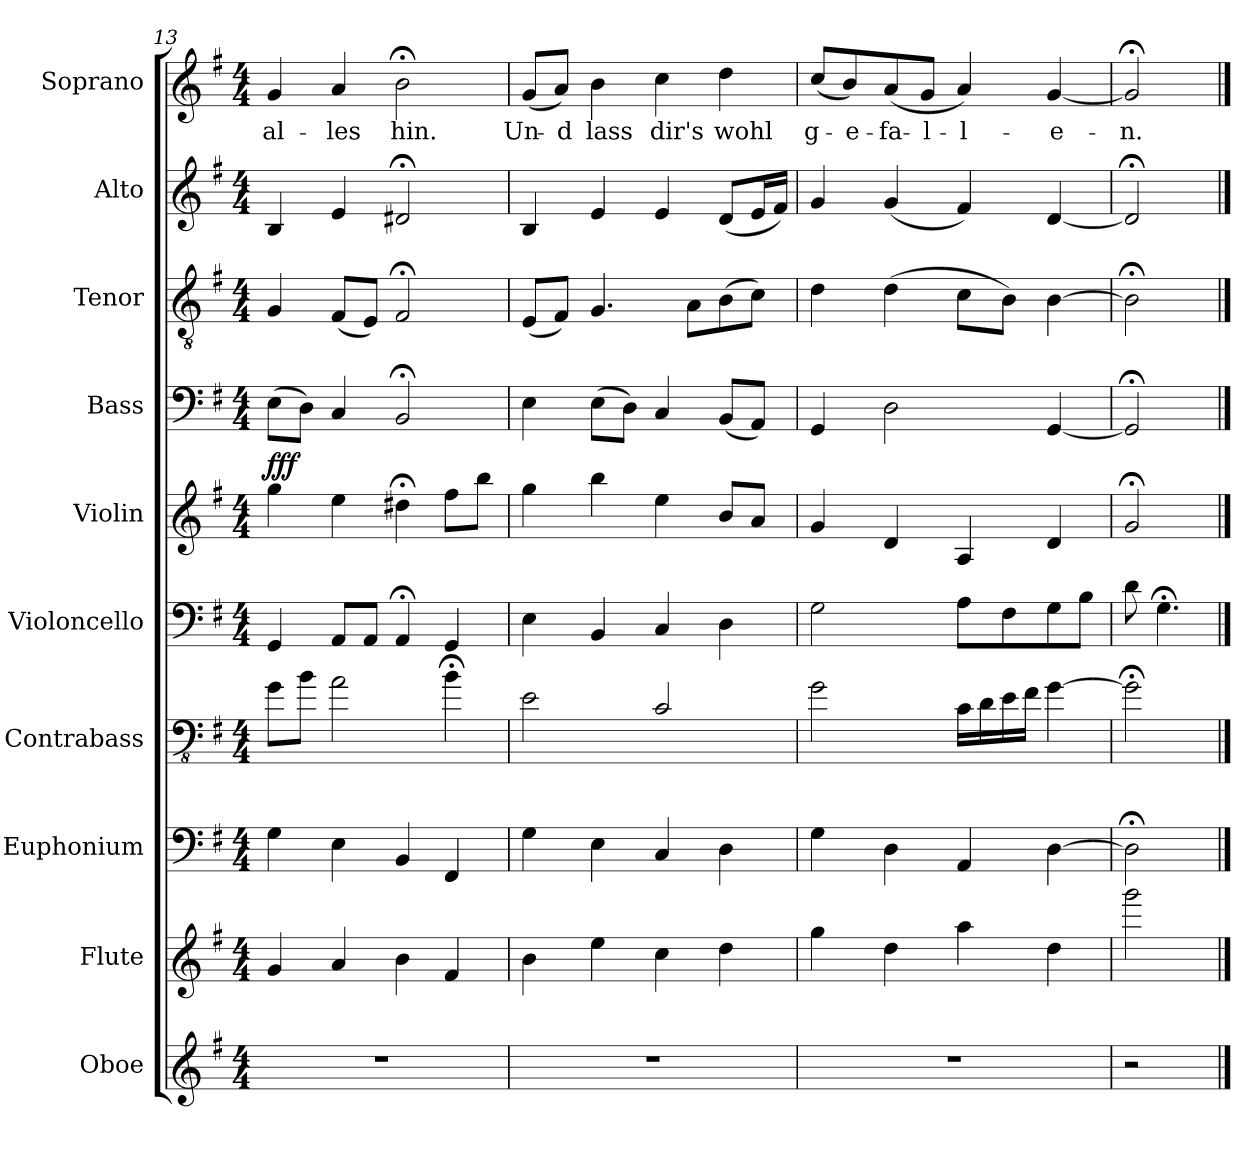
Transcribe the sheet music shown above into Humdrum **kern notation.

**kern	**kern	**kern	**kern	**kern	**kern	**dynam	**kern	**kern	**kern	**kern	**text
*part10	*part9	*part8	*part7	*part6	*part5	*part5	*part4	*part3	*part2	*part1	*part1
*staff10	*staff9	*staff8	*staff7	*staff6	*staff5	*staff5	*staff4	*staff3	*staff2	*staff1	*staff1
*I"Oboe	*I"Flute	*I"Euphonium	*I"Contrabass	*I"Violoncello	*I"Violin	*	*I"Bass	*I"Tenor	*I"Alto	*I"Soprano	*
*I'Ob.	*I'Fl.	*I'Eu.	*I'Cb.	*I'Vlc.	*I'Vln.	*	*I'B.	*I'T.	*I'A.	*I'S.	*
*clefG2	*clefG2	*clefF4	*clefFv4	*clefF4	*clefG2	*	*clefF4	*clefGv2	*clefG2	*clefG2	*
*	*	*	*ITrd7c12	*	*	*	*	*	*	*	*
*k[f#]	*k[f#]	*k[f#]	*k[f#]	*k[f#]	*k[f#]	*	*k[f#]	*k[f#]	*k[f#]	*k[f#]	*
*G:	*G:	*G:	*G:	*G:	*G:	*	*G:	*G:	*G:	*G:	*
*M4/4	*M4/4	*M4/4	*M4/4	*M4/4	*M4/4	*	*M4/4	*M4/4	*M4/4	*M4/4	*
=13	=13	=13	=13	=13	=13	=13	=13	=13	=13	=13	=13
!	!	!	!	!	!	!LO:DY:a	!	!	!	!	!
1r	4g/	4G\	8GG\L	4GG/	4gg\	fff	(8E\L	4G/	4B/	4g/	al-
.	.	.	8BB\J	.	.	.	8D\J)	.	.	.	.
.	4a/	4E\	2AA\	8AA/L	4ee\	.	4C/	(8F#/L	4e/	4a/	-les
.	.	.	.	8AA/J	.	.	.	8E/J)	.	.	.
.	4b\	4BB/	.	4AA;</	4dd#X;<\	.	2BB;</	2F#;</	2d#X;</	2b;<\	hin.
.	4f#/	4FF#/	4BB;<\	4GG/	8ff#\L	.	.	.	.	.	.
.	.	.	.	.	8bb\J	.	.	.	.	.	.
!!LO:PB:g=z
=14	=14	=14	=14	=14	=14	=14	=14	=14	=14	=14	=14
1r	4b\	4G\	2EE\	4E\	4gg\	.	4E\	(8E/L	4B/	(8g/L	Un-
.	.	.	.	.	.	.	.	8F#/J)	.	8a/J)	-d
.	4ee\	4E\	.	4BB/	4bb\	.	(8E\L	4.G/	4e/	4b\	lass
.	.	.	.	.	.	.	8D\J)	.	.	.	.
.	4cc\	4C/	2CC/	4C/	4ee\	.	4C/	.	4e/	4cc\	dir's
.	.	.	.	.	.	.	.	8A\L	.	.	.
.	4dd\	4D\	.	4D\	8b/L	.	(8BB/L	(8B\	(8d/L	4dd\	wohl
.	.	.	.	.	8a/J	.	8AA/J)	8c\J)	16e/L	.	.
.	.	.	.	.	.	.	.	.	16f#/JJ)	.	.
=15	=15	=15	=15	=15	=15	=15	=15	=15	=15	=15	=15
1r	4gg\	4G\	2GG\	2G\	4g/	.	4GG/	4d\	4g/	(8cc/L	g-
.	.	.	.	.	.	.	.	.	.	8b/)	-e-
.	4dd\	4D\	.	.	4d/	.	2D\	(4d\	(4g/	(8a/	-fa-
.	.	.	.	.	.	.	.	.	.	8g/J	-l-
.	4aa\	4AA/	16CC\LL	8A\L	4A/	.	.	8c\L	4f#/)	4a/)	-l-
.	.	.	16DD\	.	.	.	.	.	.	.	.
.	.	.	16EE\	8F#\	.	.	.	8B\J)	.	.	.
.	.	.	16FF#\JJ	.	.	.	.	.	.	.	.
.	4dd\	[4D\	[4GG\	8G\	4d/	.	[4GG/	[4B\	[4d/	[4g/	-e-
.	.	.	.	8B\J	.	.	.	.	.	.	.
=16	=16	=16	=16	=16	=16	=16	=16	=16	=16	=16	=16
2r	2ggg\	2D;<\]	2GG;<\]	8d\	2g;</	.	2GG;</]	2B;<\]	2d;</]	2g;</]	-n.
.	.	.	.	4.G;<\	.	.	.	.	.	.	.
==	==	==	==	==	==	==	==	==	==	==	==
*-	*-	*-	*-	*-	*-	*-	*-	*-	*-	*-	*-
